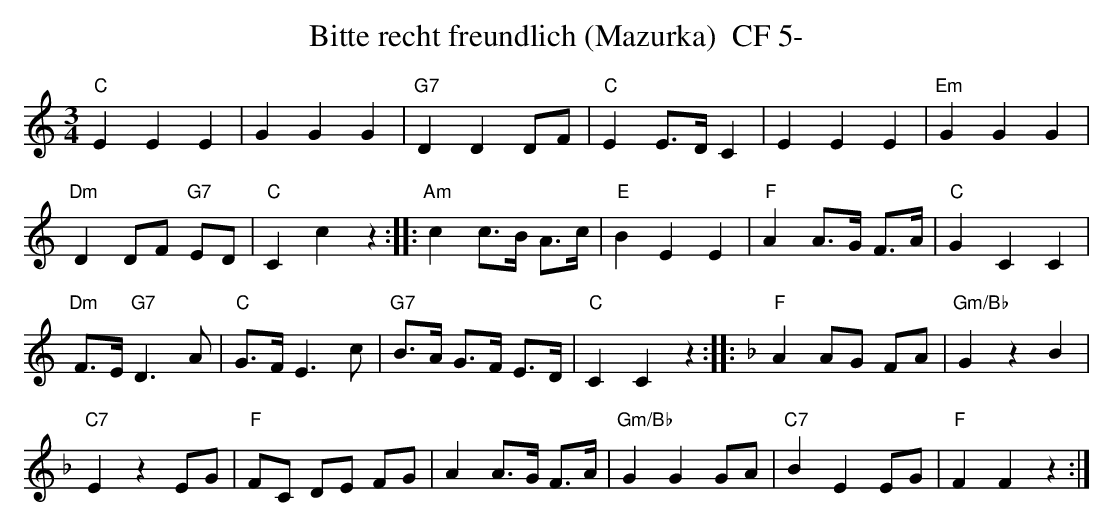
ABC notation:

X:1
T:Bitte recht freundlich (Mazurka)  CF 5-
M:3/4
L:1/8
K:C%%MIDI gchordon
"C"E2E2E2 | G2G2G2 | "G7"D2D2DF | "C"E2E>DC2 | E2E2E2 | "Em"G2G2G2 |
"Dm"D2 DF "G7"ED | "C"C2c2z2 :: "Am"c2c>B A>c | "E"B2E2E2 | "F"A2 A>G F>A | "C"G2C2C2 |
"Dm"F>E "G7"D3A | "C"G>FE3c | "G7"B>A G>F E>D | "C"C2C2z2:: [K:F] "F"A2AG FA | "Gm/Bb"G2z2B2 |
"C7"E2z2EG | "F"FC DE FG | A2 A>G F>A | "Gm/Bb"G2G2GA | "C7"B2E2EG | "F"F2F2z2 :|
